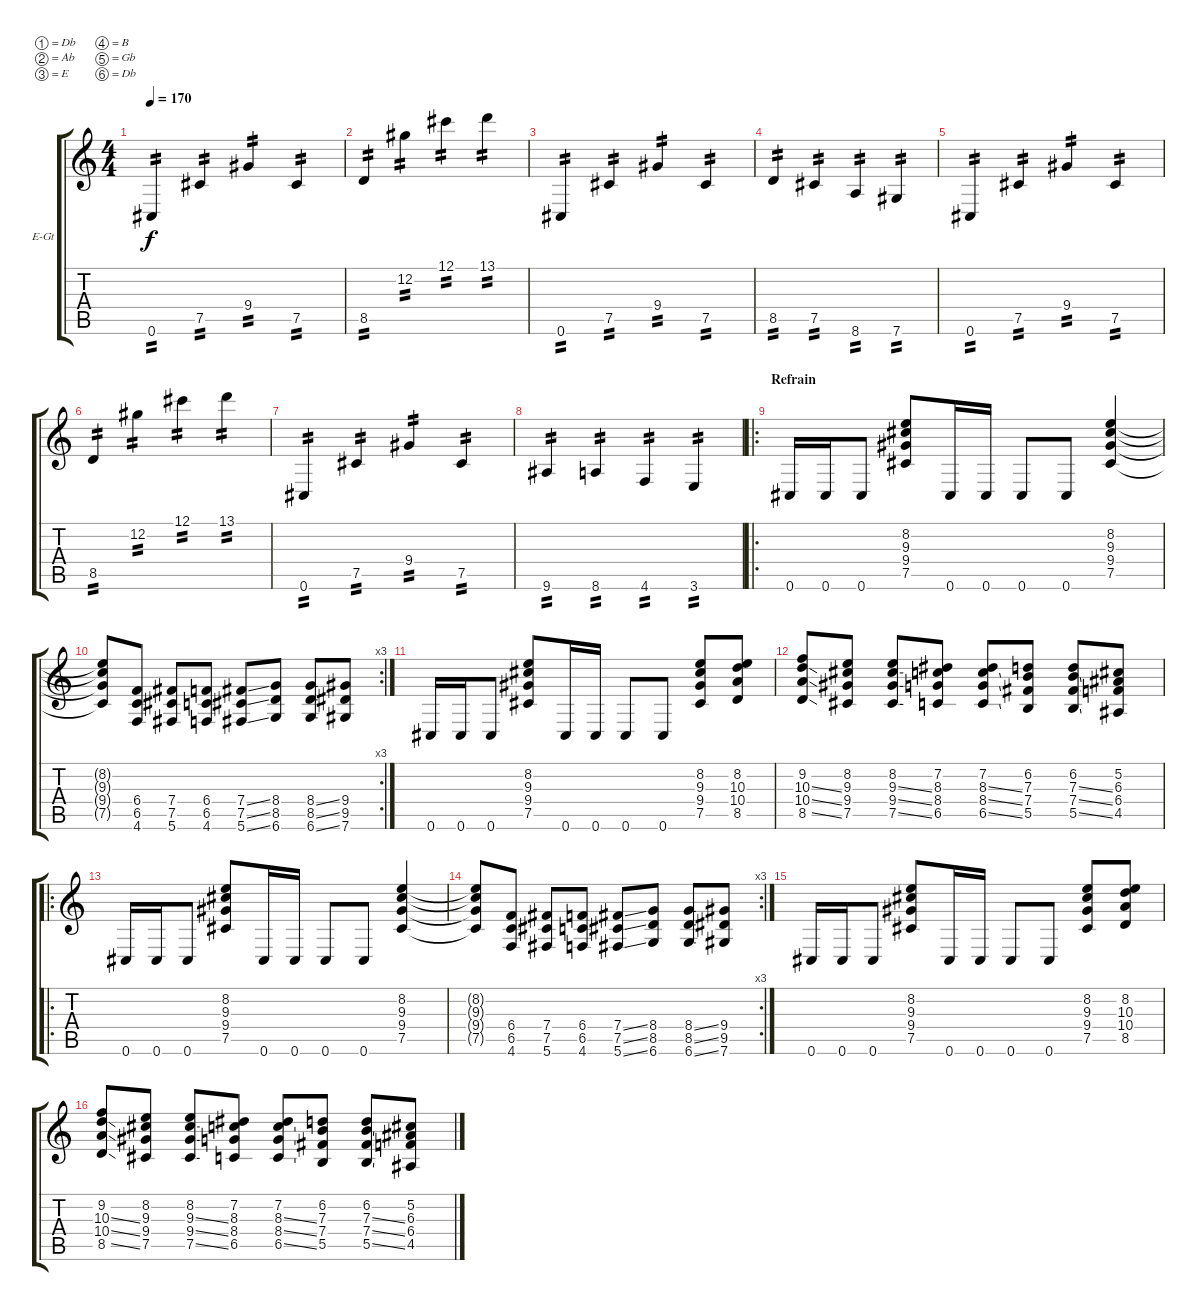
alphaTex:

\defaultSystemsLayout 4
\bracketExtendMode groupsimilarinstruments
\firstSystemTrackNameOrientation horizontal
\otherSystemsTrackNameOrientation horizontal
\track ("Seth" "E-Gt") {instrument distortionguitar}
\staff {score tabs}
\tuning (Db4 Ab3 E3 B2 Gb2 Db2)
\ts (4 4)
\tempo 170
\clef g2
\ks c
0.6.4{tp 2 dy f} 7.5.4{tp 2} 9.4.4{tp 2} 7.5.4{tp 2} |
8.5.4{tp 2} 12.2.4{tp 2} 12.1.4{tp 2} 13.1.4{tp 2} |
0.6.4{tp 2} 7.5.4{tp 2} 9.4.4{tp 2} 7.5.4{tp 2} |
8.5.4{tp 2} 7.5.4{tp 2} 8.6.4{tp 2} 7.6.4{tp 2} |
0.6.4{tp 2} 7.5.4{tp 2} 9.4.4{tp 2} 7.5.4{tp 2} |
8.5.4{tp 2} 12.2.4{tp 2} 12.1.4{tp 2} 13.1.4{tp 2} |
0.6.4{tp 2} 7.5.4{tp 2} 9.4.4{tp 2} 7.5.4{tp 2} |
9.6.4{tp 2} 8.6.4{tp 2} 4.6.4{tp 2} 3.6.4{tp 2} |
\ro
\section ("" "Refrain")
0.6.16 0.6.16 0.6.8 (7.5 9.4 9.3 8.2).8 0.6.16 0.6.16 0.6.8 0.6.8 (7.5 9.4 9.3 8.2).4 |
\rc 3
(7.5{t} 9.4{t} 9.3{t} 8.2{t}).8 (4.6 6.4 6.5).8 (5.6 7.5 7.4).8 (4.6 6.5 6.4).8 (5.6{ss} 7.5{ss} 7.4{ss}).8 (6.6 8.5 8.4).8 (6.6{ss} 8.5{ss} 8.4{ss}).8 (7.6 9.5 9.4).8 |
0.6.16 0.6.16 0.6.8 (7.5 9.4 9.3 8.2).8 0.6.16 0.6.16 0.6.8 0.6.8 (7.5 9.4 9.3 8.2).8 (8.5 10.4 10.3 8.2).8 |
(8.5{ss} 10.4{ss} 10.3{ss} 9.2).8 (7.5 9.4 9.3 8.2).8 (7.5{ss} 9.4{ss} 9.3{ss} 8.2).8 (6.5 8.4 8.3 7.2).8 (6.5{ss} 8.4{ss} 8.3{ss} 7.2).8 (5.5 7.4 7.3 6.2).8 (5.5{ss} 7.4{ss} 7.3{ss} 6.2).8 (4.5 6.4 6.3 5.2).8 |
\ro
0.6.16 0.6.16 0.6.8 (7.5 9.4 9.3 8.2).8 0.6.16 0.6.16 0.6.8 0.6.8 (7.5 9.4 9.3 8.2).4 |
\rc 3
(7.5{t} 9.4{t} 9.3{t} 8.2{t}).8 (4.6 6.4 6.5).8 (5.6 7.5 7.4).8 (4.6 6.5 6.4).8 (5.6{ss} 7.5{ss} 7.4{ss}).8 (6.6 8.5 8.4).8 (6.6{ss} 8.5{ss} 8.4{ss}).8 (7.6 9.5 9.4).8 |
0.6.16 0.6.16 0.6.8 (7.5 9.4 9.3 8.2).8 0.6.16 0.6.16 0.6.8 0.6.8 (7.5 9.4 9.3 8.2).8 (8.5 10.4 10.3 8.2).8 |
(8.5{ss} 10.4{ss} 10.3{ss} 9.2).8 (7.5 9.4 9.3 8.2).8 (7.5{ss} 9.4{ss} 9.3{ss} 8.2).8 (6.5 8.4 8.3 7.2).8 (6.5{ss} 8.4{ss} 8.3{ss} 7.2).8 (5.5 7.4 7.3 6.2).8 (5.5{ss} 7.4{ss} 7.3{ss} 6.2).8 (4.5 6.4 6.3 5.2).8
